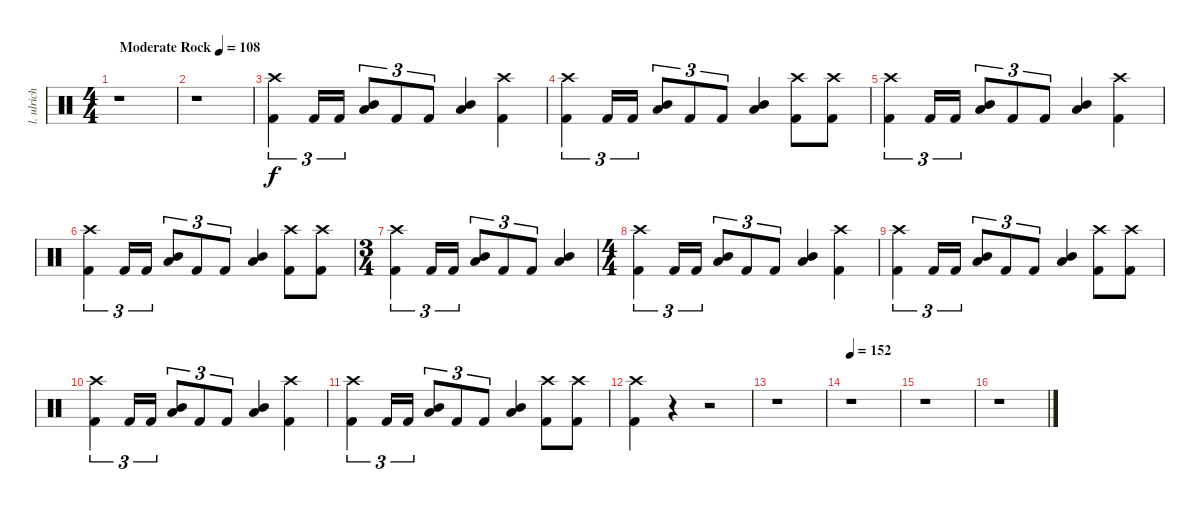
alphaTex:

\track ("l. ulrich - drums" "l. ulrich ") {instrument percussion}
\staff {score}
\articulation defaults
\ts (4 4)
\tempo (108 "Moderate Rock")
\clef neutral
\ks c
r.1{dy f} |
r.1 |
("Crash high (hit)" "Kick (hit) 2").4{tu (3 2)} "Kick (hit) 2".16{tu (3 2)} "Kick (hit) 2".16{tu (3 2)} ("Mid Tom (hit)" "Low Tom (hit)").8{tu (3 2)} "Kick (hit) 2".8{tu (3 2)} "Kick (hit) 2".8{tu (3 2)} ("Mid Tom (hit)" "Low Tom (hit)").4 ("Crash high (hit)" "Kick (hit) 2").4 |
("Crash high (hit)" "Kick (hit) 2").4{tu (3 2)} "Kick (hit) 2".16{tu (3 2)} "Kick (hit) 2".16{tu (3 2)} ("Mid Tom (hit)" "Low Tom (hit)").8{tu (3 2)} "Kick (hit) 2".8{tu (3 2)} "Kick (hit) 2".8{tu (3 2)} ("Mid Tom (hit)" "Low Tom (hit)").4 ("Crash high (hit)" "Kick (hit) 2").8 ("Crash high (hit)" "Kick (hit) 2").8 |
("Crash high (hit)" "Kick (hit) 2").4{tu (3 2)} "Kick (hit) 2".16{tu (3 2)} "Kick (hit) 2".16{tu (3 2)} ("Mid Tom (hit)" "Low Tom (hit)").8{tu (3 2)} "Kick (hit) 2".8{tu (3 2)} "Kick (hit) 2".8{tu (3 2)} ("Mid Tom (hit)" "Low Tom (hit)").4 ("Crash high (hit)" "Kick (hit) 2").4 |
("Crash high (hit)" "Kick (hit) 2").4{tu (3 2)} "Kick (hit) 2".16{tu (3 2)} "Kick (hit) 2".16{tu (3 2)} ("Mid Tom (hit)" "Low Tom (hit)").8{tu (3 2)} "Kick (hit) 2".8{tu (3 2)} "Kick (hit) 2".8{tu (3 2)} ("Mid Tom (hit)" "Low Tom (hit)").4 ("Crash high (hit)" "Kick (hit) 2").8 ("Crash high (hit)" "Kick (hit) 2").8 |
\ts (3 4)
("Crash high (hit)" "Kick (hit) 2").4{tu (3 2)} "Kick (hit) 2".16{tu (3 2)} "Kick (hit) 2".16{tu (3 2)} ("Mid Tom (hit)" "Low Tom (hit)").8{tu (3 2)} "Kick (hit) 2".8{tu (3 2)} "Kick (hit) 2".8{tu (3 2)} ("Mid Tom (hit)" "Low Tom (hit)").4 |
\ts (4 4)
("Crash high (hit)" "Kick (hit) 2").4{tu (3 2)} "Kick (hit) 2".16{tu (3 2)} "Kick (hit) 2".16{tu (3 2)} ("Mid Tom (hit)" "Low Tom (hit)").8{tu (3 2)} "Kick (hit) 2".8{tu (3 2)} "Kick (hit) 2".8{tu (3 2)} ("Mid Tom (hit)" "Low Tom (hit)").4 ("Crash high (hit)" "Kick (hit) 2").4 |
("Crash high (hit)" "Kick (hit) 2").4{tu (3 2)} "Kick (hit) 2".16{tu (3 2)} "Kick (hit) 2".16{tu (3 2)} ("Mid Tom (hit)" "Low Tom (hit)").8{tu (3 2)} "Kick (hit) 2".8{tu (3 2)} "Kick (hit) 2".8{tu (3 2)} ("Mid Tom (hit)" "Low Tom (hit)").4 ("Crash high (hit)" "Kick (hit) 2").8 ("Crash high (hit)" "Kick (hit) 2").8 |
("Crash high (hit)" "Kick (hit) 2").4{tu (3 2)} "Kick (hit) 2".16{tu (3 2)} "Kick (hit) 2".16{tu (3 2)} ("Mid Tom (hit)" "Low Tom (hit)").8{tu (3 2)} "Kick (hit) 2".8{tu (3 2)} "Kick (hit) 2".8{tu (3 2)} ("Mid Tom (hit)" "Low Tom (hit)").4 ("Crash high (hit)" "Kick (hit) 2").4 |
("Crash high (hit)" "Kick (hit) 2").4{tu (3 2)} "Kick (hit) 2".16{tu (3 2)} "Kick (hit) 2".16{tu (3 2)} ("Mid Tom (hit)" "Low Tom (hit)").8{tu (3 2)} "Kick (hit) 2".8{tu (3 2)} "Kick (hit) 2".8{tu (3 2)} ("Mid Tom (hit)" "Low Tom (hit)").4 ("Crash high (hit)" "Kick (hit) 2").8 ("Crash high (hit)" "Kick (hit) 2").8 |
("Crash high (hit)" "Kick (hit) 2").4 r.4 r.2 |
r.1 |
\tempo 152
r.1 |
r.1 |
r.1
